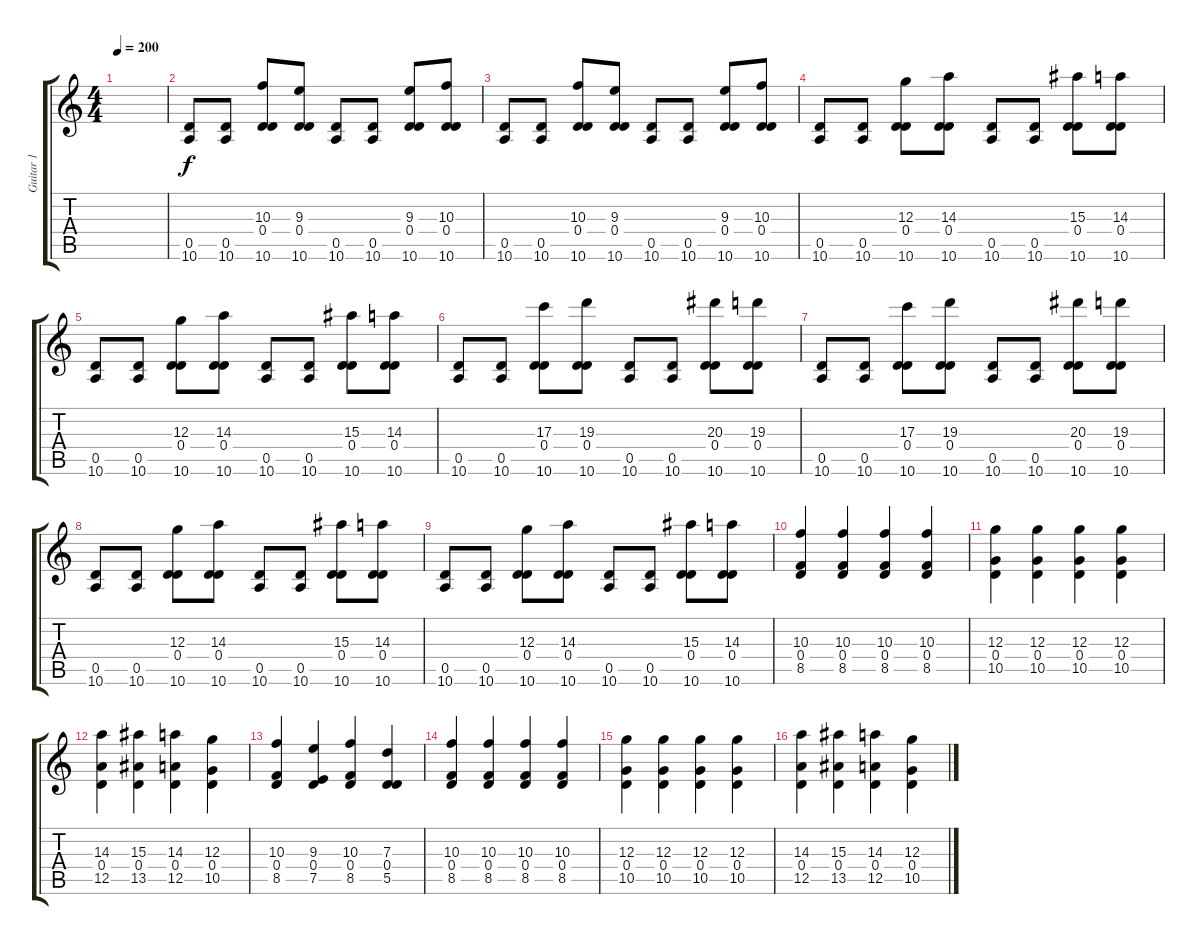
\track ("Guitar 1" "Guitar 1") {instrument overdrivenguitar}
\staff {score tabs}
\tuning (E4 B3 G3 D3 A2 E2) {hide}
\ts (4 4)
\tempo 200
\clef g2
\ks c
|
(0.5 10.6).8 (0.5 10.6).8 (10.3 0.4 10.6).8 (9.3 0.4 10.6).8 (0.5 10.6).8 (0.5 10.6).8 (9.3 0.4 10.6).8 (10.3 0.4 10.6).8 |
(0.5 10.6).8 (0.5 10.6).8 (10.3 0.4 10.6).8 (9.3 0.4 10.6).8 (0.5 10.6).8 (0.5 10.6).8 (9.3 0.4 10.6).8 (10.3 0.4 10.6).8 |
(0.5 10.6).8 (0.5 10.6).8 (12.3 0.4 10.6).8 (14.3 0.4 10.6).8 (0.5 10.6).8 (0.5 10.6).8 (15.3 0.4 10.6).8 (14.3 0.4 10.6).8 |
(0.5 10.6).8 (0.5 10.6).8 (12.3 0.4 10.6).8 (14.3 0.4 10.6).8 (0.5 10.6).8 (0.5 10.6).8 (15.3 0.4 10.6).8 (14.3 0.4 10.6).8 |
(0.5 10.6).8 (0.5 10.6).8 (17.3 0.4 10.6).8 (19.3 0.4 10.6).8 (0.5 10.6).8 (0.5 10.6).8 (20.3 0.4 10.6).8 (19.3 0.4 10.6).8 |
(0.5 10.6).8 (0.5 10.6).8 (17.3 0.4 10.6).8 (19.3 0.4 10.6).8 (0.5 10.6).8 (0.5 10.6).8 (20.3 0.4 10.6).8 (19.3 0.4 10.6).8 |
(0.5 10.6).8 (0.5 10.6).8 (12.3 0.4 10.6).8 (14.3 0.4 10.6).8 (0.5 10.6).8 (0.5 10.6).8 (15.3 0.4 10.6).8 (14.3 0.4 10.6).8 |
(0.5 10.6).8 (0.5 10.6).8 (12.3 0.4 10.6).8 (14.3 0.4 10.6).8 (0.5 10.6).8 (0.5 10.6).8 (15.3 0.4 10.6).8 (14.3 0.4 10.6).8 |
(10.3 0.4 8.5).4{volume 13} (10.3 0.4 8.5).4 (10.3 0.4 8.5).4 (10.3 0.4 8.5).4 |
(12.3 0.4 10.5).4 (12.3 0.4 10.5).4 (12.3 0.4 10.5).4 (12.3 0.4 10.5).4 |
(14.3 0.4 12.5).4 (15.3 0.4 13.5).4 (14.3 0.4 12.5).4 (12.3 0.4 10.5).4 |
(10.3 0.4 8.5).4 (9.3 0.4 7.5).4 (10.3 0.4 8.5).4 (7.3 0.4 5.5).4 |
(10.3 0.4 8.5).4 (10.3 0.4 8.5).4 (10.3 0.4 8.5).4 (10.3 0.4 8.5).4 |
(12.3 0.4 10.5).4 (12.3 0.4 10.5).4 (12.3 0.4 10.5).4 (12.3 0.4 10.5).4 |
(14.3 0.4 12.5).4 (15.3 0.4 13.5).4 (14.3 0.4 12.5).4 (12.3 0.4 10.5).4
